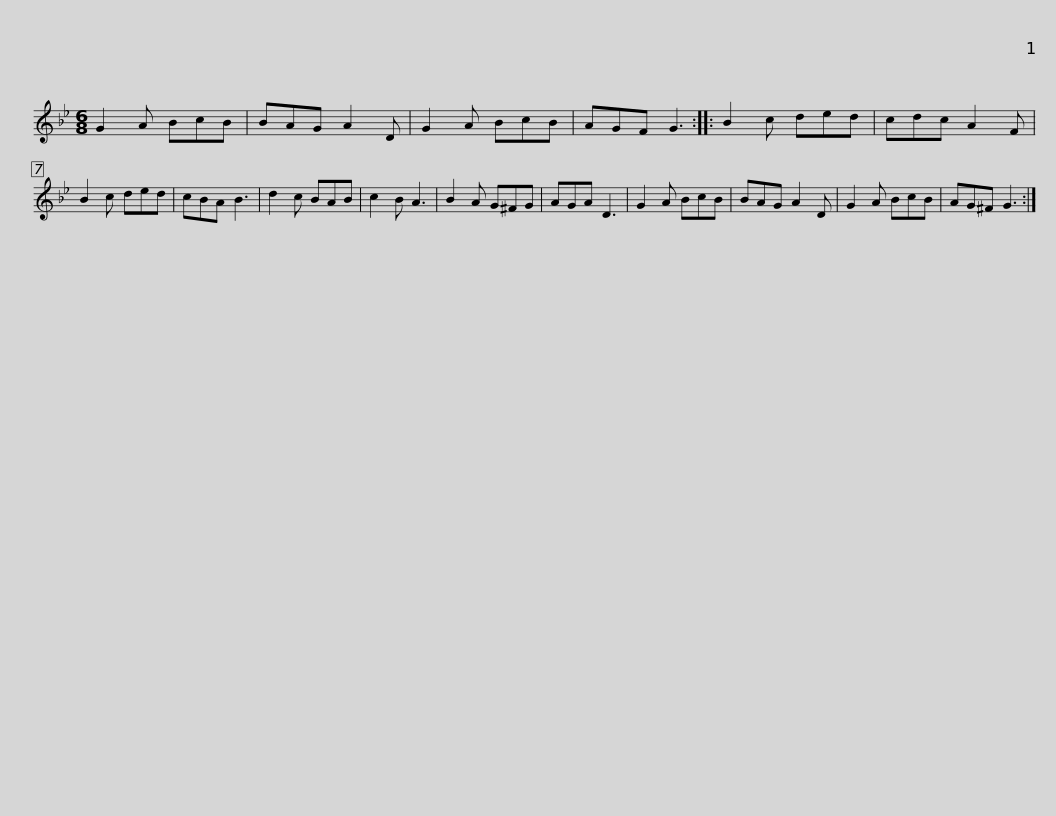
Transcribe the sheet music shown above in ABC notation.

X:1
L:1/8
M:6/8
I:linebreak $
K:Gmin
V:1 treble
V:1
 G2 A BcB | BAG A2 D | G2 A BcB | AGF G3 :: B2 c ded | %5
 cdc A2 F | B2 c ded | cBA B3 |$ d2 c BAB | c2 B A3 | %10
 B2 A G^FG | AGA D3 | G2 A BcB | BAG A2 D | G2 A BcB | %15
 AG^F G3 :| %16
